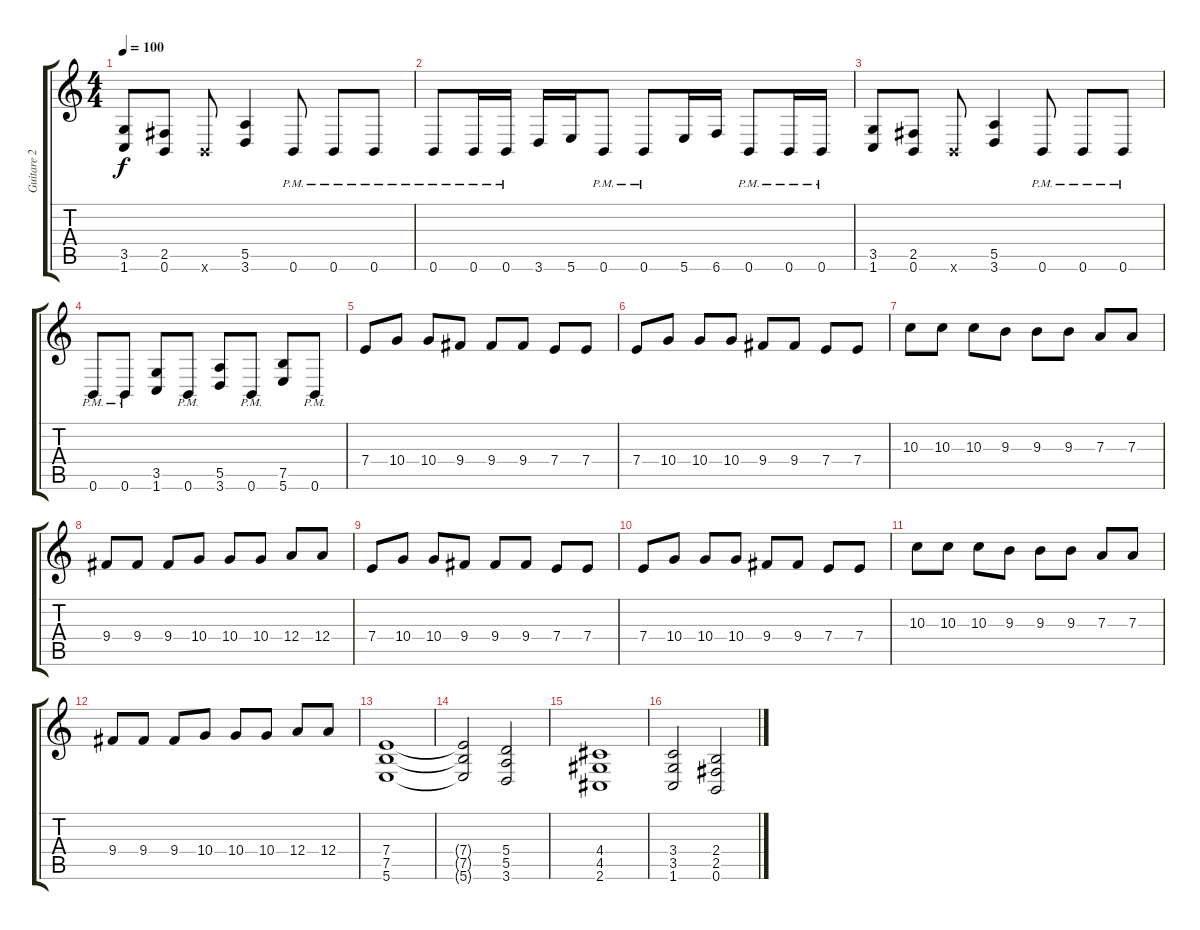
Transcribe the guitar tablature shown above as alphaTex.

\track ("Guitare 2" "Guitare 2") {instrument distortionguitar}
\staff {score tabs}
\tuning (B3 Gb3 D3 A2 E2 B1) {hide}
\ts (4 4)
\tempo 100
\clef g2
\ks c
(3.5 1.6).8{dy f} (2.5 0.6).8 0.6{x}.8 (5.5 3.6).4 0.6{pm}.8 0.6{pm}.8 0.6{pm}.8 |
0.6{pm}.8 0.6{pm}.16 0.6{pm}.16 3.6.16 5.6.16 0.6{pm}.8 0.6{pm}.8 5.6.16 6.6.16 0.6{pm}.8 0.6{pm}.16 0.6{pm}.16 |
(3.5 1.6).8 (2.5 0.6).8 0.6{x}.8 (5.5 3.6).4 0.6{pm}.8 0.6{pm}.8 0.6{pm}.8 |
0.6{pm}.8 0.6{pm}.8 (3.5 1.6).8 0.6{pm}.8 (5.5 3.6).8 0.6{pm}.8 (7.5 5.6).8 0.6{pm}.8 |
7.4.8 10.4.8 10.4.8 9.4.8 9.4.8 9.4.8 7.4.8 7.4.8 |
7.4.8 10.4.8 10.4.8 10.4.8 9.4.8 9.4.8 7.4.8 7.4.8 |
10.3.8 10.3.8 10.3.8 9.3.8 9.3.8 9.3.8 7.3.8 7.3.8 |
9.4.8 9.4.8 9.4.8 10.4.8 10.4.8 10.4.8 12.4.8 12.4.8 |
7.4.8 10.4.8 10.4.8 9.4.8 9.4.8 9.4.8 7.4.8 7.4.8 |
7.4.8 10.4.8 10.4.8 10.4.8 9.4.8 9.4.8 7.4.8 7.4.8 |
10.3.8 10.3.8 10.3.8 9.3.8 9.3.8 9.3.8 7.3.8 7.3.8 |
9.4.8 9.4.8 9.4.8 10.4.8 10.4.8 10.4.8 12.4.8 12.4.8 |
(7.4 7.5 5.6).1 |
(7.4{t} 7.5{t} 5.6{t}).2 (5.4 5.5 3.6).2 |
(4.4 4.5 2.6).1 |
(3.4 3.5 1.6).2 (2.4 2.5 0.6).2
